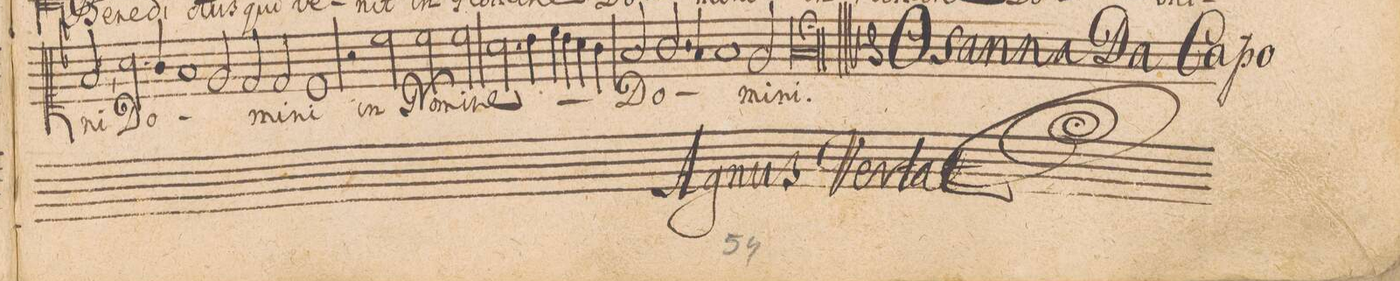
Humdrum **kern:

**kern	**text
*I"[CANTVS.]	*
*clefC1	*
*k[b-]	*
*met(C|)	*
*M2/1	*
2f,/	-ni
2.a\	Do-
4g/	.
1f/	.
=98-	=98-
2e/	.
2d/	.
2d/	-mi-
=99-	=99-
1c/	-ni
2r	.
2cc\	in
=100-	=100-
2cc\	No-
2cc\	-mi-
2.a\	-ne
4b-\	.
=101-	=101-
4cc\	.
4b-\	.
4a\	.
4g\	.
2f/	Do-
2.g/	.
=102-	=102-
4f/	.
1f/	.
2e/	-mi-
=103-	=103-
00f/	-ni.
==	==
*-	*-
